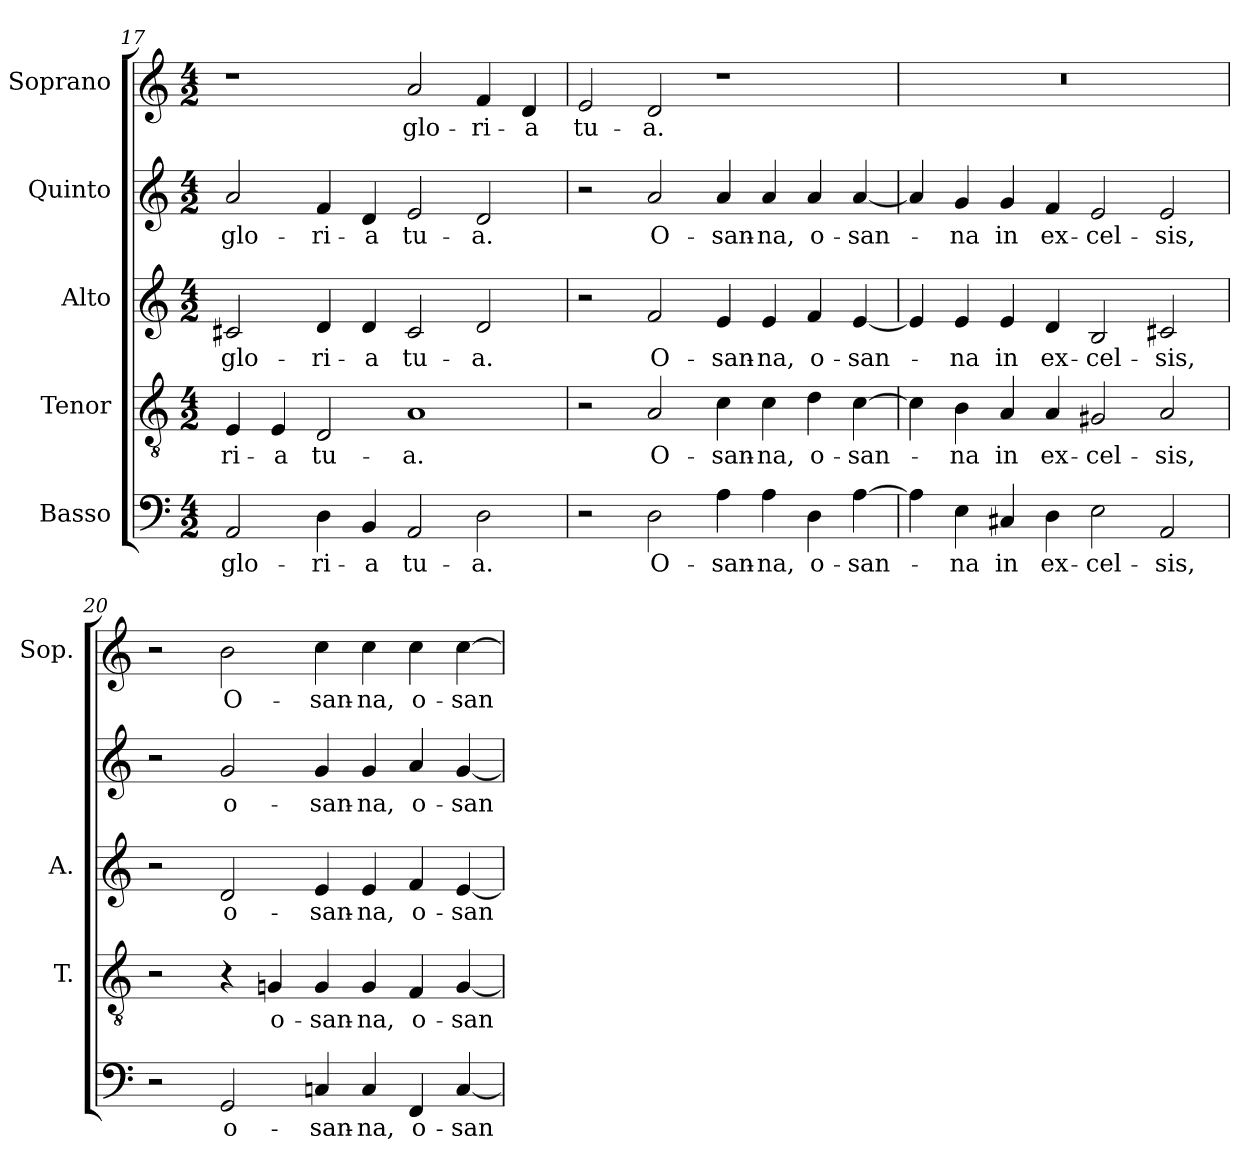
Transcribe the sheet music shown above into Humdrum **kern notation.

**kern	**text	**kern	**text	**kern	**text	**kern	**text	**kern	**text
*part5	*part5	*part4	*part4	*part3	*part3	*part2	*part2	*part1	*part1
*staff5	*staff5	*staff4	*staff4	*staff3	*staff3	*staff2	*staff2	*staff1	*staff1
*I"Basso	*	*I"Tenor	*	*I"Alto	*	*I"Quinto	*	*I"Soprano	*
*	*	*I'T.	*	*I'A.	*	*	*	*I'Sop.	*
*clefF4	*	*clefGv2	*	*clefG2	*	*clefG2	*	*clefG2	*
*	*	*ITrd7c12	*	*	*	*	*	*	*
*k[]	*	*k[]	*	*k[]	*	*k[]	*	*k[]	*
*C:	*	*C:	*	*C:	*	*C:	*	*C:	*
*M4/2	*	*M4/2	*	*M4/2	*	*M4/2	*	*M4/2	*
=17	=17	=17	=17	=17	=17	=17	=17	=17	=17
!	!LO:LY:b:color=#000000	!	!	!	!	!	!	!	!
!	!	!	!LO:LY:b:color=#000000	!	!	!	!	!	!
!	!	!	!	!	!LO:LY:b:color=#000000	!	!	!	!
!	!	!	!	!	!	!	!LO:LY:b:color=#000000	!	!
2AAi/	glo-	4EEi/	-ri-	2c#Xi/	glo-	2ai/	glo-	1r	.
!	!	!	!LO:LY:b:color=#000000	!	!	!	!	!	!
.	.	4EEi/	-a	.	.	.	.	.	.
!	!LO:LY:b:color=#000000	!	!	!	!	!	!	!	!
!	!	!	!LO:LY:b:color=#000000	!	!	!	!	!	!
!	!	!	!	!	!LO:LY:b:color=#000000	!	!	!	!
!	!	!	!	!	!	!	!LO:LY:b:color=#000000	!	!
4Di\	-ri-	2DDi/	tu-	4di/	-ri-	4fi/	-ri-	.	.
!	!LO:LY:b:color=#000000	!	!	!	!	!	!	!	!
!	!	!	!	!	!LO:LY:b:color=#000000	!	!	!	!
!	!	!	!	!	!	!	!LO:LY:b:color=#000000	!	!
4BBi/	-a	.	.	4di/	-a	4di/	-a	.	.
!	!LO:LY:b:color=#000000	!	!	!	!	!	!	!	!
!	!	!	!LO:LY:b:color=#000000	!	!	!	!	!	!
!	!	!	!	!	!LO:LY:b:color=#000000	!	!	!	!
!	!	!	!	!	!	!	!LO:LY:b:color=#000000	!	!
!	!	!	!	!	!	!	!	!	!LO:LY:b:color=#000000
2AAi/	tu-	1AAi	-a.	2c#i/	tu-	2ei/	tu-	2ai/	glo-
!	!LO:LY:b:color=#000000	!	!	!	!	!	!	!	!
!	!	!	!	!	!LO:LY:b:color=#000000	!	!	!	!
!	!	!	!	!	!	!	!LO:LY:b:color=#000000	!	!
!	!	!	!	!	!	!	!	!	!LO:LY:b:color=#000000
2Di\	-a.	.	.	2di/	-a.	2di/	-a.	4fi/	-ri-
!	!	!	!	!	!	!	!	!	!LO:LY:b:color=#000000
.	.	.	.	.	.	.	.	4di/	-a
=18	=18	=18	=18	=18	=18	=18	=18	=18	=18
!	!	!	!	!	!	!	!	!	!LO:LY:b:color=#000000
2r	.	2r	.	2r	.	2r	.	2ei/	tu-
!	!LO:LY:b:color=#000000	!	!	!	!	!	!	!	!
!	!	!	!LO:LY:b:color=#000000	!	!	!	!	!	!
!	!	!	!	!	!LO:LY:b:color=#000000	!	!	!	!
!	!	!	!	!	!	!	!LO:LY:b:color=#000000	!	!
!	!	!	!	!	!	!	!	!	!LO:LY:b:color=#000000
2Di\	O-	2AAi/	O-	2fi/	O-	2ai/	O-	2di/	-a.
!	!LO:LY:b:color=#000000	!	!	!	!	!	!	!	!
!	!	!	!LO:LY:b:color=#000000	!	!	!	!	!	!
!	!	!	!	!	!LO:LY:b:color=#000000	!	!	!	!
!	!	!	!	!	!	!	!LO:LY:b:color=#000000	!	!
4Ai\	-san-	4Ci\	-san-	4ei/	-san-	4ai/	-san-	1r	.
!	!LO:LY:b:color=#000000	!	!	!	!	!	!	!	!
!	!	!	!LO:LY:b:color=#000000	!	!	!	!	!	!
!	!	!	!	!	!LO:LY:b:color=#000000	!	!	!	!
!	!	!	!	!	!	!	!LO:LY:b:color=#000000	!	!
4Ai\	-na,	4Ci\	-na,	4ei/	-na,	4ai/	-na,	.	.
!	!LO:LY:b:color=#000000	!	!	!	!	!	!	!	!
!	!	!	!LO:LY:b:color=#000000	!	!	!	!	!	!
!	!	!	!	!	!LO:LY:b:color=#000000	!	!	!	!
!	!	!	!	!	!	!	!LO:LY:b:color=#000000	!	!
4Di\	o-	4Di\	o-	4fi/	o-	4ai/	o-	.	.
!	!LO:LY:b:color=#000000	!	!	!	!	!	!	!	!
!	!	!	!LO:LY:b:color=#000000	!	!	!	!	!	!
!	!	!	!	!	!LO:LY:b:color=#000000	!	!	!	!
!	!	!	!	!	!	!	!LO:LY:b:color=#000000	!	!
[4Ai\	-san-	[4Ci\	-san-	[4ei/	-san-	[4ai/	-san-	.	.
!!LO:PB:g=z
=19	=19	=19	=19	=19	=19	=19	=19	=19	=19
!	!	!	!	!	!	!	!	!LO:N:vis=1	!
4Ai\]	.	4Ci\]	.	4ei/]	.	4ai/]	.	0r	.
!	!LO:LY:b:color=#000000	!	!	!	!	!	!	!	!
!	!	!	!LO:LY:b:color=#000000	!	!	!	!	!	!
!	!	!	!	!	!LO:LY:b:color=#000000	!	!	!	!
!	!	!	!	!	!	!	!LO:LY:b:color=#000000	!	!
4Ei\	-na	4BBi\	-na	4ei/	-na	4gi/	-na	.	.
!	!LO:LY:b:color=#000000	!	!	!	!	!	!	!	!
!	!	!	!LO:LY:b:color=#000000	!	!	!	!	!	!
!	!	!	!	!	!LO:LY:b:color=#000000	!	!	!	!
!	!	!	!	!	!	!	!LO:LY:b:color=#000000	!	!
4C#Xi/	in	4AAi/	in	4ei/	in	4gi/	in	.	.
!	!LO:LY:b:color=#000000	!	!	!	!	!	!	!	!
!	!	!	!LO:LY:b:color=#000000	!	!	!	!	!	!
!	!	!	!	!	!LO:LY:b:color=#000000	!	!	!	!
!	!	!	!	!	!	!	!LO:LY:b:color=#000000	!	!
4Di\	ex-	4AAi/	ex-	4di/	ex-	4fi/	ex-	.	.
!	!LO:LY:b:color=#000000	!	!	!	!	!	!	!	!
!	!	!	!LO:LY:b:color=#000000	!	!	!	!	!	!
!	!	!	!	!	!LO:LY:b:color=#000000	!	!	!	!
!	!	!	!	!	!	!	!LO:LY:b:color=#000000	!	!
2Ei\	-cel-	2GG#Xi/	-cel-	2Bi/	-cel-	2ei/	-cel-	.	.
!	!LO:LY:b:color=#000000	!	!	!	!	!	!	!	!
!	!	!	!LO:LY:b:color=#000000	!	!	!	!	!	!
!	!	!	!	!	!LO:LY:b:color=#000000	!	!	!	!
!	!	!	!	!	!	!	!LO:LY:b:color=#000000	!	!
2AAi/	-sis,	2AAi/	-sis,	2c#Xi/	-sis,	2ei/	-sis,	.	.
=20	=20	=20	=20	=20	=20	=20	=20	=20	=20
2r	.	2r	.	2r	.	2r	.	2r	.
!	!LO:LY:b:color=#000000	!	!	!	!	!	!	!	!
!	!	!	!	!	!LO:LY:b:color=#000000	!	!	!	!
!	!	!	!	!	!	!	!LO:LY:b:color=#000000	!	!
!	!	!	!	!	!	!	!	!	!LO:LY:b:color=#000000
2GGi/	o-	4r	.	2di/	o-	2gi/	o-	2bi\	O-
!	!	!	!LO:LY:b:color=#000000	!	!	!	!	!	!
.	.	4GGni/	o-	.	.	.	.	.	.
!	!LO:LY:b:color=#000000	!	!	!	!	!	!	!	!
!	!	!	!LO:LY:b:color=#000000	!	!	!	!	!	!
!	!	!	!	!	!LO:LY:b:color=#000000	!	!	!	!
!	!	!	!	!	!	!	!LO:LY:b:color=#000000	!	!
!	!	!	!	!	!	!	!	!	!LO:LY:b:color=#000000
4Cni/	-san-	4GGi/	-san-	4ei/	-san-	4gi/	-san-	4cci\	-san-
!	!LO:LY:b:color=#000000	!	!	!	!	!	!	!	!
!	!	!	!LO:LY:b:color=#000000	!	!	!	!	!	!
!	!	!	!	!	!LO:LY:b:color=#000000	!	!	!	!
!	!	!	!	!	!	!	!LO:LY:b:color=#000000	!	!
!	!	!	!	!	!	!	!	!	!LO:LY:b:color=#000000
4Ci/	-na,	4GGi/	-na,	4ei/	-na,	4gi/	-na,	4cci\	-na,
!	!LO:LY:b:color=#000000	!	!	!	!	!	!	!	!
!	!	!	!LO:LY:b:color=#000000	!	!	!	!	!	!
!	!	!	!	!	!LO:LY:b:color=#000000	!	!	!	!
!	!	!	!	!	!	!	!LO:LY:b:color=#000000	!	!
!	!	!	!	!	!	!	!	!	!LO:LY:b:color=#000000
4FFi/	o-	4FFi/	o-	4fi/	o-	4ai/	o-	4cci\	o-
!	!LO:LY:b:color=#000000	!	!	!	!	!	!	!	!
!	!	!	!LO:LY:b:color=#000000	!	!	!	!	!	!
!	!	!	!	!	!LO:LY:b:color=#000000	!	!	!	!
!	!	!	!	!	!	!	!LO:LY:b:color=#000000	!	!
!	!	!	!	!	!	!	!	!	!LO:LY:b:color=#000000
[4Ci/	-san-	[4GGi/	-san-	[4ei/	-san-	[4gi/	-san-	[4cci\	-san-
=	=	=	=	=	=	=	=	=	=
*-	*-	*-	*-	*-	*-	*-	*-	*-	*-
